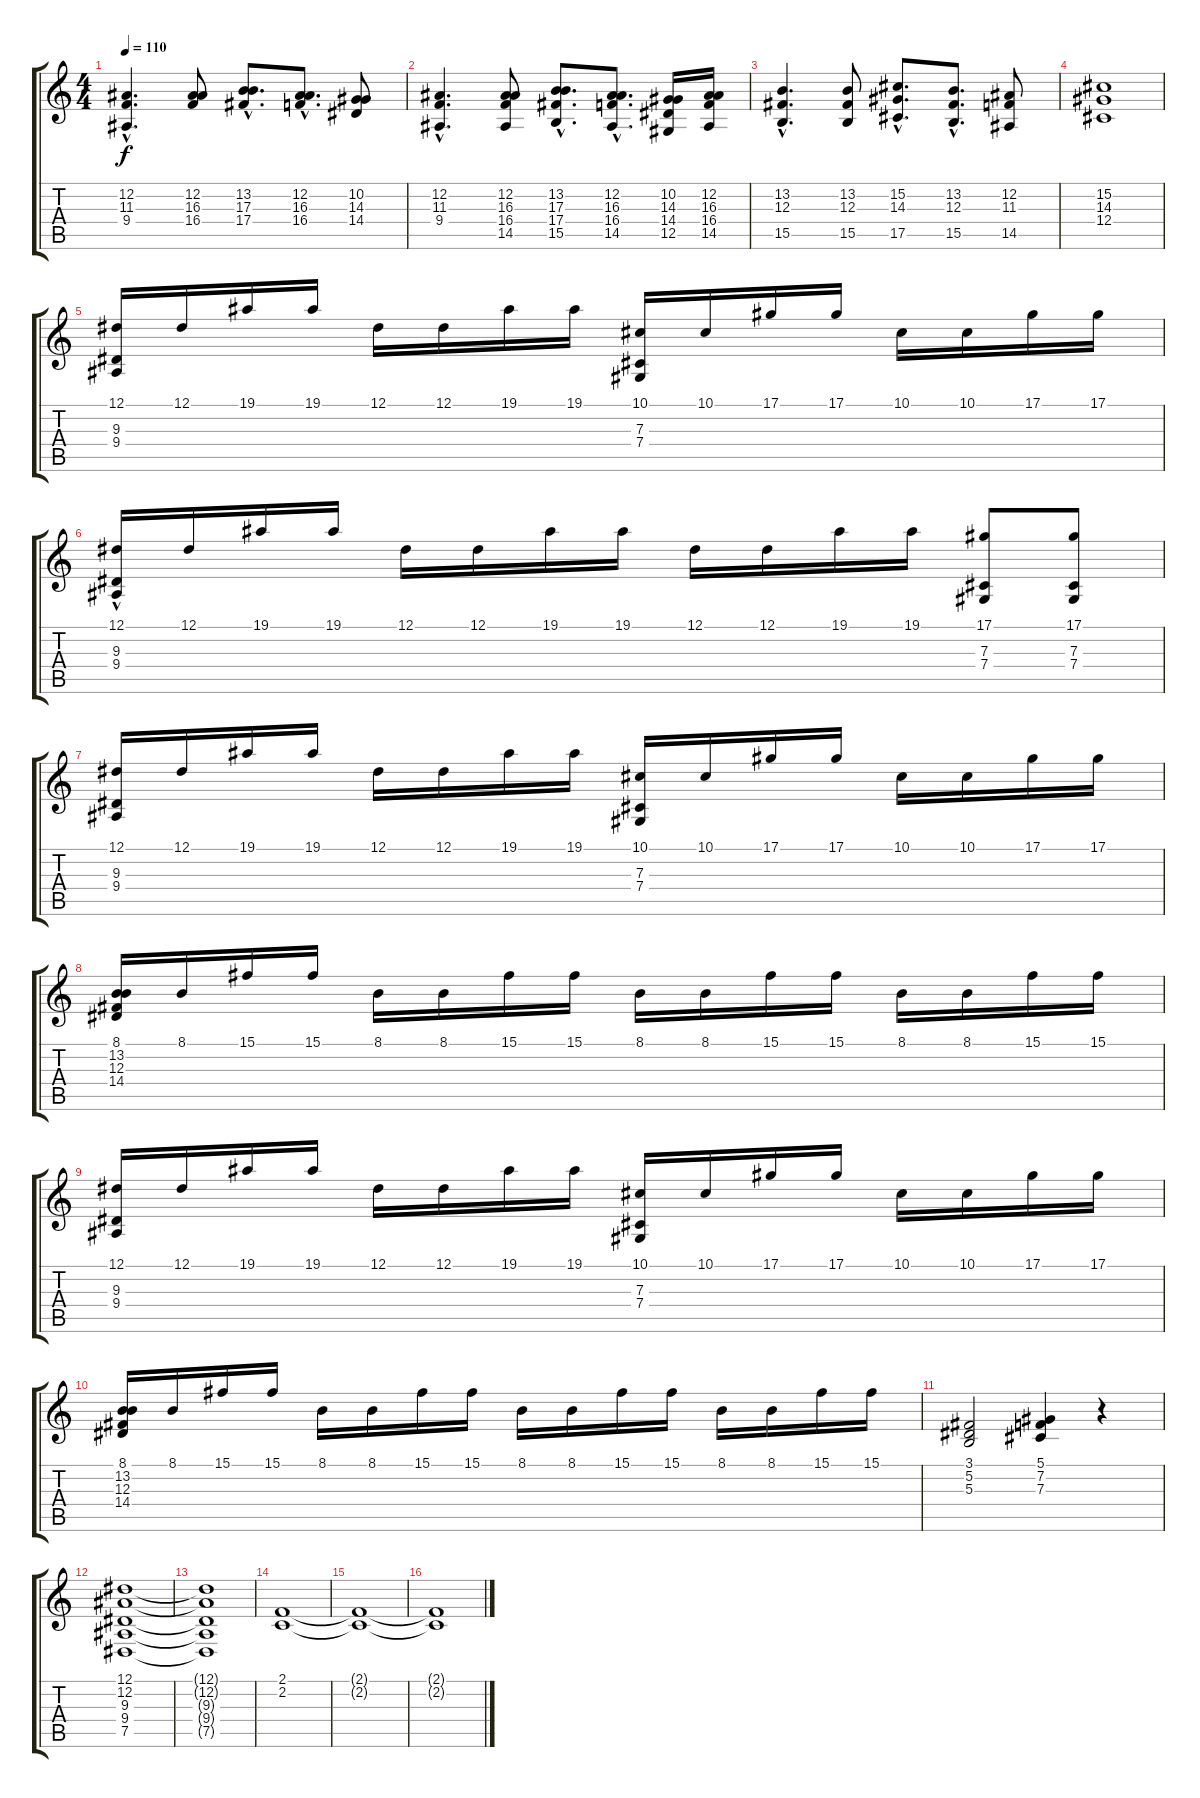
\track "" {instrument stringensemble1}
\staff {score tabs}
\tuning (Eb4 Bb3 Gb3 Db3 Ab2 Eb2) {hide}
\ts (4 4)
\tempo 110
\clef g2
\ks c
(12.2{hac} 11.3{hac} 9.4{hac}).4{d dy f} (12.2 16.3 16.4).8 (13.2{hac} 17.3{hac} 17.4{hac}).8{d} (12.2{hac} 16.3{hac} 16.4{hac}).8{d} (10.2 14.3 14.4).8 |
(12.2{hac} 11.3{hac} 9.4{hac}).4{d} (12.2 16.3 16.4 14.5).8 (13.2{hac} 17.3{hac} 17.4{hac} 15.5{hac}).8{d} (12.2{hac} 16.3{hac} 16.4{hac} 14.5{hac}).8{d} (10.2 14.3 14.4 12.5).16 (12.2 16.3 16.4 14.5).16 |
(13.2{hac} 12.3{hac} 15.5{hac}).4{d} (13.2 12.3 15.5).8 (15.2{hac} 14.3{hac} 17.5{hac}).8{d} (13.2{hac} 12.3{hac} 15.5{hac}).8{d} (12.2 11.3 14.5).8 |
(15.2 14.3 12.4).1 |
(12.1 9.3 9.4).16 12.1.16 19.1.16 19.1.16 12.1.16 12.1.16 19.1.16 19.1.16 (10.1 7.3 7.4).16 10.1.16 17.1.16 17.1.16 10.1.16 10.1.16 17.1.16 17.1.16 |
(12.1 9.3{hac} 9.4{hac}).16 12.1.16 19.1.16 19.1.16 12.1.16 12.1.16 19.1.16 19.1.16 12.1.16 12.1.16 19.1.16 19.1.16 (17.1 7.3 7.4).8 (17.1 7.3 7.4).8 |
(12.1 9.3 9.4).16 12.1.16 19.1.16 19.1.16 12.1.16 12.1.16 19.1.16 19.1.16 (10.1 7.3 7.4).16 10.1.16 17.1.16 17.1.16 10.1.16 10.1.16 17.1.16 17.1.16 |
(8.1 13.2 12.3 14.4).16 8.1.16 15.1.16 15.1.16 8.1.16 8.1.16 15.1.16 15.1.16 8.1.16 8.1.16 15.1.16 15.1.16 8.1.16 8.1.16 15.1.16 15.1.16 |
(12.1 9.3 9.4).16 12.1.16 19.1.16 19.1.16 12.1.16 12.1.16 19.1.16 19.1.16 (10.1 7.3 7.4).16 10.1.16 17.1.16 17.1.16 10.1.16 10.1.16 17.1.16 17.1.16 |
(8.1 13.2 12.3 14.4).16 8.1.16 15.1.16 15.1.16 8.1.16 8.1.16 15.1.16 15.1.16 8.1.16 8.1.16 15.1.16 15.1.16 8.1.16 8.1.16 15.1.16 15.1.16 |
(3.1 5.2 5.3).2 (5.1 7.2 7.3).4 r.4 |
(12.1 12.2 9.3 9.4 7.5).1 |
(12.1{t} 12.2{t} 9.3{t} 9.4{t} 7.5{t}).1 |
(2.1 2.2).1 |
(2.1{t} 2.2{t}).1 |
(2.1{t} 2.2{t}).1
